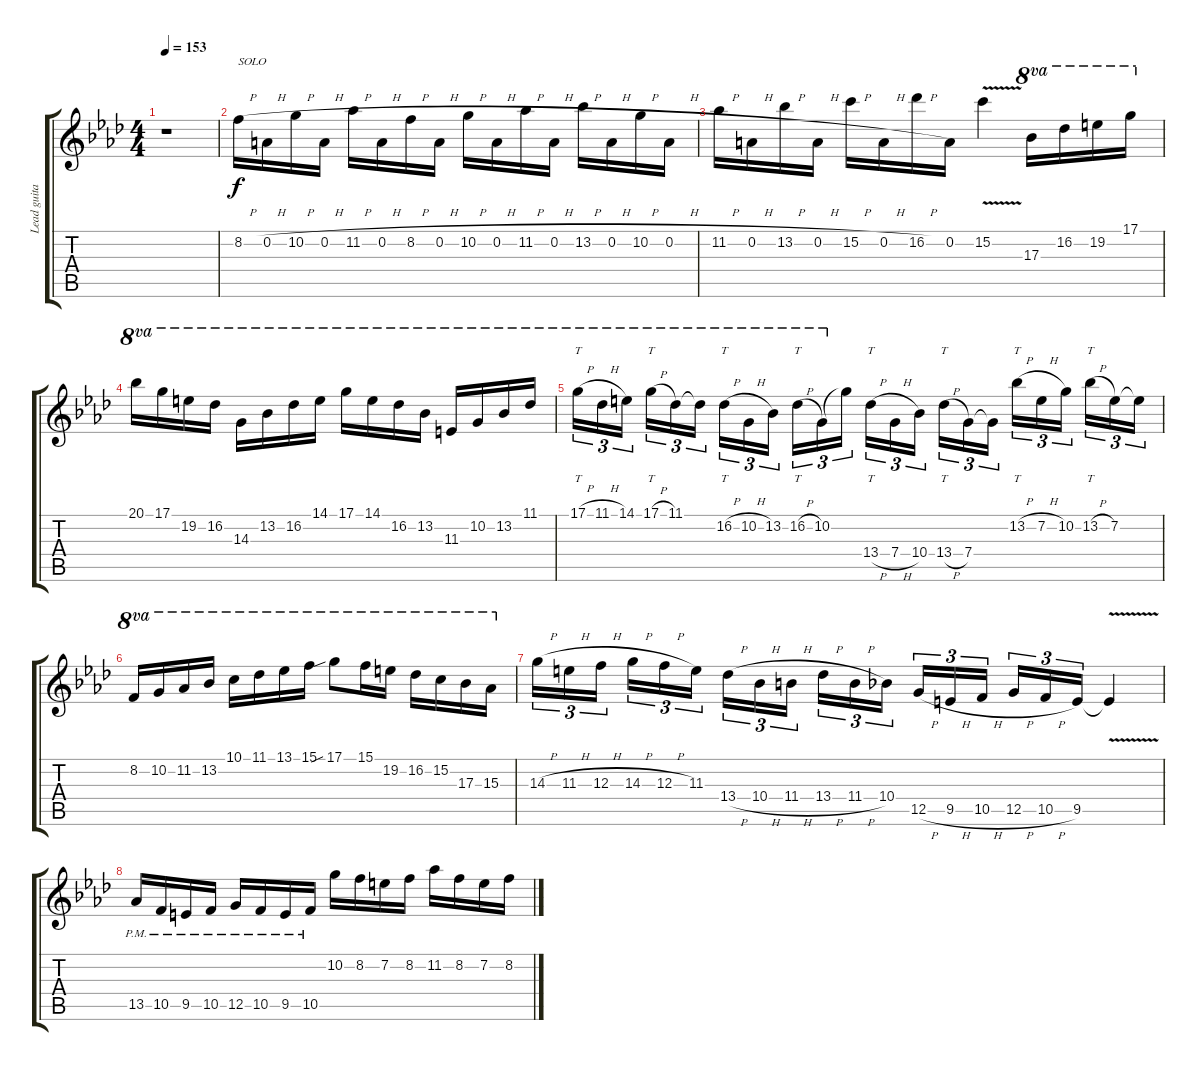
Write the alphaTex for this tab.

\track ("Lead guitar" "Lead guita") {instrument distortionguitar}
\staff {score tabs}
\tuning (D4 A3 F3 C3 G2 D2) {hide}
\ts (4 4)
\tempo 153
\clef g2
\ks fminor
r.1{dy mf} |
8.2{h}.16{txt "SOLO" dy f} 0.2{h}.16 10.2{h}.16 0.2{h}.16 11.2{h}.16 0.2{h}.16 8.2{h}.16 0.2{h}.16 10.2{h}.16 0.2{h}.16 11.2{h}.16 0.2{h}.16 13.2{h}.16 0.2{h}.16 10.2{h}.16 0.2{h}.16 |
11.2{h}.16 0.2{h}.16 13.2{h}.16 0.2{h}.16 15.2{h}.16 0.2{h}.16 16.2{h}.16 0.2.16 15.2{v}.4 17.3.16{ot 8va} 16.2.16{ot 8va} 19.2.16{ot 8va} 17.1.16{ot 8va} |
20.1.16{ot 8va} 17.1.16{ot 8va} 19.2.16{ot 8va} 16.2.16{ot 8va} 14.3.16{ot 8va} 13.2.16{ot 8va} 16.2.16{ot 8va} 14.1.16{ot 8va} 17.1.16{ot 8va} 14.1.16{ot 8va} 16.2.16{ot 8va} 13.2.16{ot 8va} 11.3.16{ot 8va} 10.2.16{ot 8va} 13.2.16{ot 8va} 11.1.16{ot 8va} |
17.1{h}.16{tt tu (3 2) ot 8va} 11.1{h}.16{tu (3 2) ot 8va} 14.1.16{tu (3 2) ot 8va beam splitsecondary} 17.1{h}.16{tt tu (3 2) ot 8va} 11.1.16{tu (3 2) ot 8va} 11.1{t}.16{tu (3 2) ot 8va} 16.2{h}.16{tt tu (3 2) ot 8va} 10.2{h}.16{tu (3 2) ot 8va} 13.2.16{tu (3 2) ot 8va beam splitsecondary} 16.2{h}.16{tt tu (3 2) ot 8va} 10.2.16{tu (3 2) ot 8va} 10.2{t}.16{tu (3 2)} 13.4{h}.16{tt tu (3 2)} 7.4{h}.16{tu (3 2)} 10.4.16{tu (3 2) beam splitsecondary} 13.4{h}.16{tt tu (3 2)} 7.4.16{tu (3 2)} 7.4{t}.16{tu (3 2)} 13.2{h}.16{tt tu (3 2)} 7.2{h}.16{tu (3 2)} 10.2.16{tu (3 2) beam splitsecondary} 13.2{h}.16{tt tu (3 2)} 7.2.16{tu (3 2)} 7.2{t}.16{tu (3 2)} |
8.2.16{ot 8va} 10.2.16{ot 8va} 11.2.16{ot 8va} 13.2.16{ot 8va} 10.1.16{ot 8va} 11.1.16{ot 8va} 13.1.16{ot 8va} 15.1.16{ot 8va} 17.1{sib}.8{ot 8va} 15.1.16{ot 8va} 19.2.16{ot 8va} 16.2.16{ot 8va} 15.2.16{ot 8va} 17.3.16{ot 8va} 15.3.16{ot 8va} |
14.3{h}.16{tu (3 2)} 11.3{h}.16{tu (3 2)} 12.3{h}.16{tu (3 2) beam splitsecondary} 14.3{h}.16{tu (3 2)} 12.3{h}.16{tu (3 2)} 11.3.16{tu (3 2)} 13.4{h}.16{tu (3 2)} 10.4{h}.16{tu (3 2)} 11.4{h}.16{tu (3 2) beam splitsecondary} 13.4{h}.16{tu (3 2)} 11.4{h}.16{tu (3 2)} 10.4.16{tu (3 2)} 12.5{h}.16{tu (3 2)} 9.5{h}.16{tu (3 2)} 10.5{h}.16{tu (3 2) beam splitsecondary} 12.5{h}.16{tu (3 2)} 10.5{h}.16{tu (3 2)} 9.5.16{tu (3 2)} 9.5{v t}.4 |
13.5{pm}.16 10.5{pm}.16 9.5{pm}.16 10.5{pm}.16 12.5{pm}.16 10.5{pm}.16 9.5{pm}.16 10.5{pm}.16 10.2.16 8.2.16 7.2.16 8.2.16 11.2.16 8.2.16 7.2.16 8.2.16
